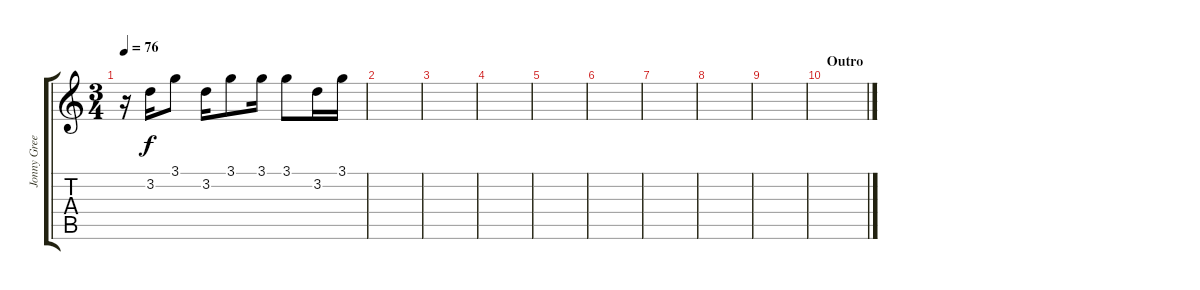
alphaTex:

\track ("Jonny Greenwod (left)" "Jonny Gree") {instrument distortionguitar}
\staff {score tabs}
\tuning (E4 B3 G3 D3 A2 E2) {hide}
\ts (3 4)
\tempo 76
\clef g2
\ks c
r.16{dy f} 3.2.16 3.1.8 3.2.16 3.1.8 3.1.16 3.1.8 3.2.16 3.1.16 |
|
|
|
|
|
|
|
|
\section ("" "Outro")
